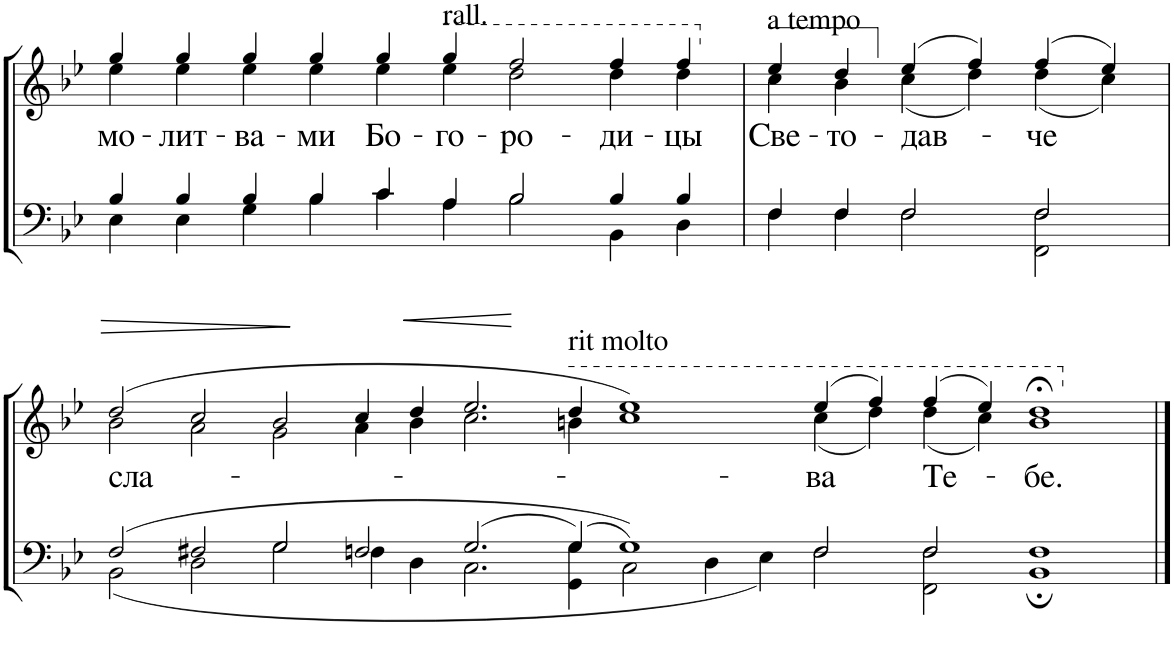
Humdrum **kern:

**kern	**kern	**text	**dynam
*part2	*part1	*part1	*part1
*staff2	*staff1	*staff1	*staff1
*I"Б1 Б2	*I"T1 T2	*	*
!!LO:PB:g=z
*clefF4	*clefG2	*	*
*k[b-e-]	*k[b-e-]	*	*
*M10/4	*M10/4	*	*
=7	=7	=7	=7
*^	*^	*	*
!	!	!	!	!LO:LY:b	!
4B-/	4E-\	4gg/	4ee-\	мо-	.
!	!	!	!	!LO:LY:b	!
4B-/	4E-\	4gg/	4ee-\	-лит-	.
!	!	!	!	!LO:LY:b	!
4B-/	4G\	4gg/	4ee-\	-ва-	.
!	!	!	!	!LO:LY:b	!
4B-/	4B-\	4gg/	4ee-\	-ми	.
!	!	!	!	!LO:LY:b	!
4c/	4c\	4gg/	4ee-\	Бо-	.
*	*	*8va	*	*	*
!	!	!	!	!LO:LY:b	!
4A/	4A\	4ggg/	4eee-\	-го-	.
!	!	!	!	!LO:LY:b	!
2B-/	2B-\	2fff/	2ddd\	-ро-	.
!	!	!	!	!LO:LY:b	!
4B-/	4BB-\	4fff/	4ddd\	-ди-	.
!	!	!	!	!LO:LY:b	!
4B-/	4D\	4fff/	4ddd\	-цы	.
=8	=8	=8	=8	=8	=8
*M6/4	*	*M6/4	*	*	*
*	*	*X8va	*	*	*
*	*	*8va	*	*	*
!	!	!	!	!LO:LY:b	!
4F/	4F\	4eee-/	4ccc\	Све-	.
!	!	!	!	!LO:LY:b	!
4F/	4F\	4ddd/	4bb-\	-то-	.
*	*	*X8va	*	*	*
!	!	!	!	!LO:LY:b	!
2F/	2F\	(4ee-/	(4cc\	-дав-	.
.	.	4ff/)	4dd\)	.	.
!	!	!	!	!LO:LY:b	!
2F/	2FF\ 2F\	(4ff/	(4dd\	че	.
.	.	4ee-/)	4cc\)	.	.
!!LO:LB:g=z	!!
=9	=9	=9	=9	=9	=9
*M24/4	*	*M24/4	*	*	*
!	!	!	!	!LO:LY:b	!LO:HP:b
(2F/	(2BB-\	(2dd/	2b-\	сла-	>
2F#X/	2D\	2cc/	2a\	.	.
2G/	2G\	2b-/	2g\	.	.
2Fn/	4F\	4cc/	4a\	.	]
!	!	!	!	!	!LO:HP:b
.	4D\	4dd/	4b-\	.	<
(2.G/	2.C\	2.ee-/	2.cc\	.	.
*	*	*8va	*	*	*
(4G/)	4GG\ 4G\	4ddd/	4bbn\	.	[
1G))	2C\	1eee-)	1ccc	.	.
.	4D\	.	.	.	.
.	4E-\)	.	.	.	.
!	!	!	!	!LO:LY:b	!
2F/	2F\	(4eee-/	(4ccc\	ва	.
.	.	4fff/)	4ddd\)	.	.
!	!	!	!	!LO:LY:b	!
2F/	2FF\ 2F\	(4fff/	(4ddd\	Те-	.
.	.	4eee-/)	4ccc\)	.	.
!	!	!	!	!LO:LY:b	!
1F	1BB-;	1ddd;<	1bb	бе.	.
*	*	*X8va	*	*	*
*v	*v	*	*	*	*
*	*v	*v	*	*
==	==	==	==
*-	*-	*-	*-
